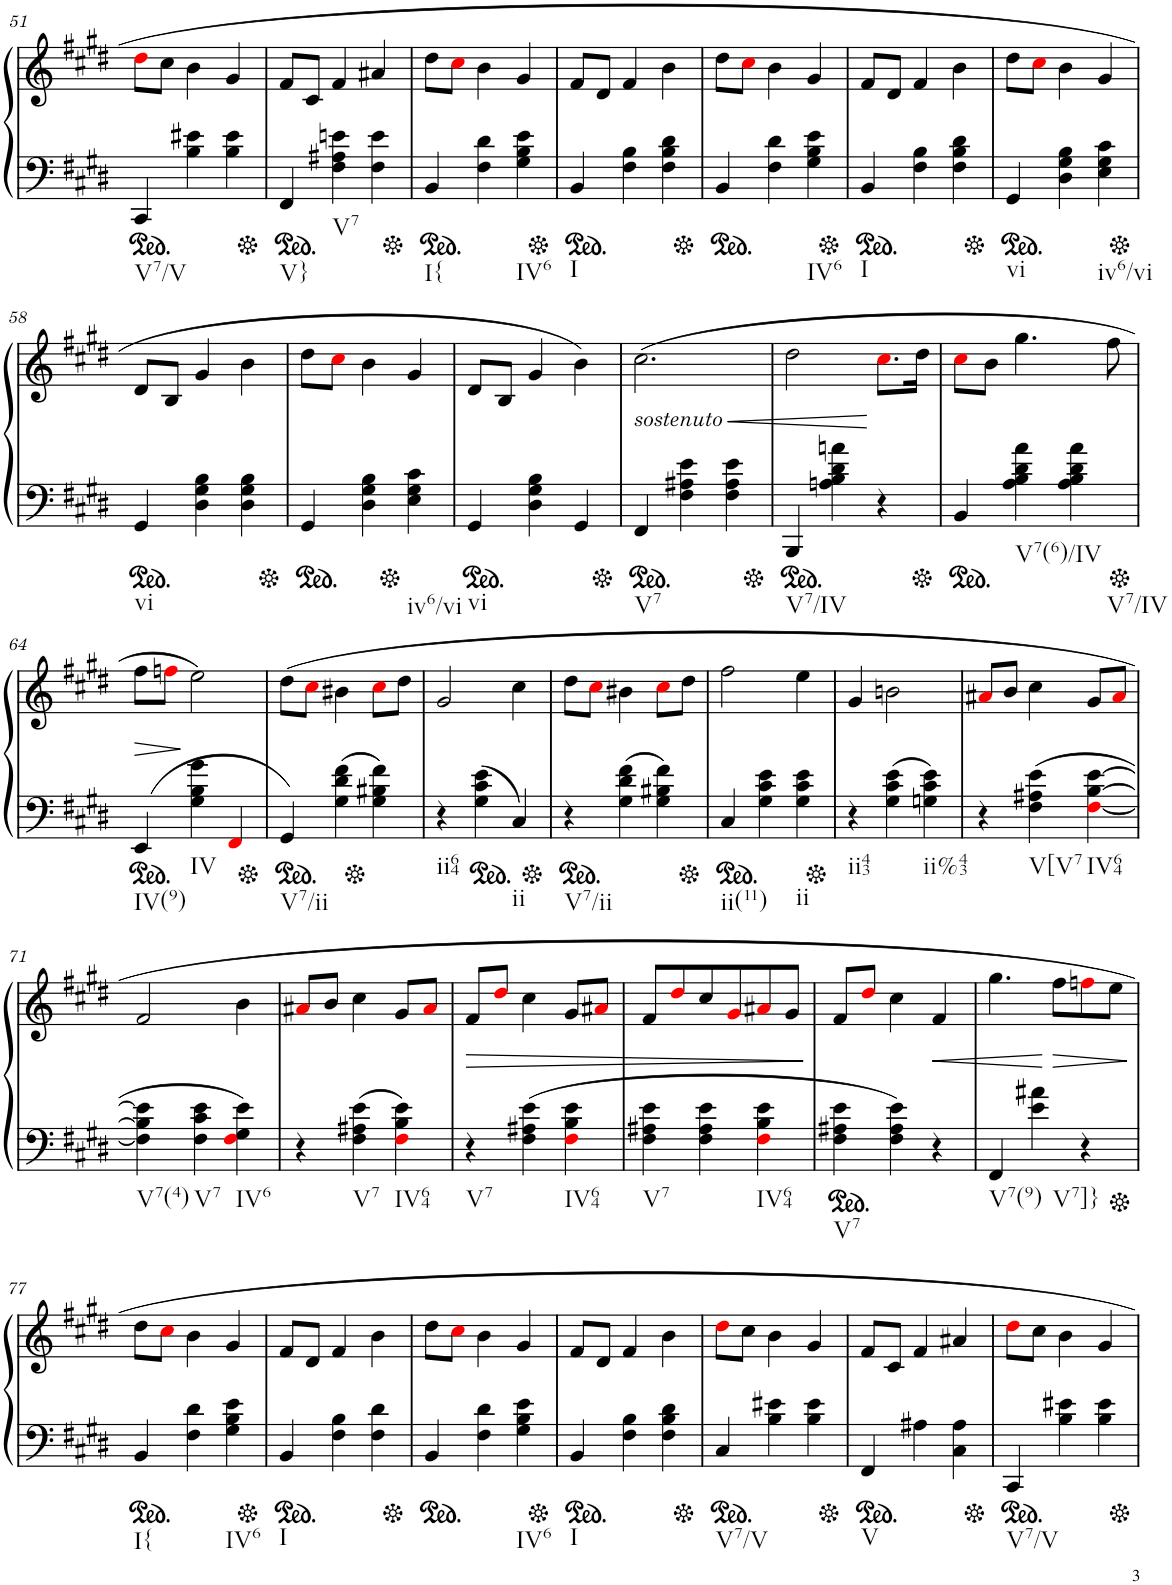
**kern	**kern	**dynam
*part2	*part1	*part1
*staff2	*staff1	*staff1
*I"piano	*I"piano	*
*I'Pno	*I'Pno	*
!!LO:PB:g=z
*clefG2	*clefG2	*
*k[f#c#g#d#]	*k[f#c#g#d#]	*
*c#:	*c#:	*
*M3/4	*M3/4	*
*ped	*	*
=51	=51	=51
!LO:TX:b:t=V7/V	!	!
4CC#/	8dd#i\L	.
.	8cc#\J	.
4B\ 4e#X\	4b\	.
4B\ 4e#\	4g#/	.
=52	=52	=52
*Xped	*	*
*ped	*	*
!LO:TX:b:t=V}	!	!
4FF#/	8f#/L	.
.	8c#/J	.
!LO:TX:b:t=V7	!	!
4F#\ 4A#X\ 4en\	4f#/	.
4F#\ 4e\	4a#X/	.
=53	=53	=53
*Xped	*	*
*ped	*	*
!LO:TX:b:t=I{	!	!
4BB/	8dd#\L	.
.	8cc#i\J	.
4F#\ 4d#\	4b\	.
!LO:TX:b:t=IV6	!	!
4G#\ 4B\ 4e\	4g#/	.
=54	=54	=54
*Xped	*	*
*ped	*	*
!LO:TX:b:t=I	!	!
4BB/	8f#/L	.
.	8d#/J	.
4F#\ 4B\	4f#/	.
4F#\ 4B\ 4d#\	4b\	.
=55	=55	=55
*Xped	*	*
*ped	*	*
4BB/	8dd#\L	.
.	8cc#i\J	.
4F#\ 4d#\	4b\	.
!LO:TX:b:t=IV6	!	!
4G#\ 4B\ 4e\	4g#/	.
=56	=56	=56
*Xped	*	*
*ped	*	*
!LO:TX:b:t=I	!	!
4BB/	8f#/L	.
.	8d#/J	.
4F#\ 4B\	4f#/	.
4F#\ 4B\ 4d#\	4b\	.
=57	=57	=57
*Xped	*	*
*ped	*	*
!LO:TX:b:t=vi	!	!
4GG#/	8dd#\L	.
.	8cc#i\J	.
4D#\ 4G#\ 4B\	4b\	.
!LO:TX:b:t=iv6/vi	!	!
4E\ 4G#\ 4c#\	4g#/	.
!!LO:LB:g=z
=58	=58	=58
*Xped	*	*
*ped	*	*
!LO:TX:b:t=vi	!	!
4GG#/	8d#/L	.
.	8B/J	.
4D#\ 4G#\ 4B\	4g#/	.
4D#\ 4G#\ 4B\	4b\	.
=59	=59	=59
*Xped	*	*
*ped	*	*
4GG#/	8dd#\L	.
.	8cc#i\J	.
4D#\ 4G#\ 4B\	4b\	.
*Xped	*	*
!LO:TX:b:t=iv6/vi	!	!
4E\ 4G#\ 4c#\	4g#/	.
=60	=60	=60
*ped	*	*
!LO:TX:b:t=vi	!	!
4GG#/	8d#/L	.
.	8B/J	.
4D#\ 4G#\ 4B\	4g#/	.
4GG#/	4b\	.
=61	=61	=61
*Xped	*	*
*ped	*	*
!	!LO:TX:b:i:t=sostenuto	!
!LO:TX:b:t=V7	!	!
!	!	!LO:HP:b
4FF#/	(2.cc#\	<
4F#\ 4A#X\ 4e\	.	.
4F#\ 4A#\ 4e\	.	.
=62	=62	=62
*Xped	*	*
*ped	*	*
!LO:TX:b:t=V7/IV	!	!
4BBB/	2dd#\	.
4An\ 4B\ 4d#\ 4an\	.	.
4r	8.cc#i\L	.
.	16dd#\Jk	.
=63	=63	=63
*Xped	*	*
*ped	*	*
4BB/	8cc#i\L	.
.	8b\J	.
!LO:TX:b:t=V7(6)/IV	!	!
4A\ 4B\ 4d#\ 4a\	4.gg#\	.
!LO:TX:b:t=V7/IV	!	!
4A\ 4B\ 4d#\ 4a\	.	.
.	8ff#\	.
!!LO:LB:g=z
=64	=64	=64
*Xped	*	*
*ped	*	*
!LO:TX:b:t=IV(9)	!	!
!	!	!LO:HP:b
(4EE/	8ff#\L	>
.	8ffni\J	.
!LO:TX:b:t=IV	!	!
4G#\ 4B\ 4g#\	2ee\)	[
4FF#i/	.	.
=65	=65	=65
*Xped	*	*
*ped	*	*
!LO:TX:b:t=V7/ii	!	!
4GG#/)	8dd#\L	.
.	8cc#i\J	.
(4G#\ 4d#\ 4f#\	4b#X\	.
*Xped	*	*
4G#\ 4B#X\ 4f#\)	8cc#i\L	.
.	8dd#\J	.
=66	=66	=66
!LO:TX:b:t=ii64	!	!
4r	2g#/	.
*ped	*	*
(4G#\ 4c#\ 4e\	.	.
!LO:TX:b:t=ii	!	!
4C#/)	4cc#\	.
=67	=67	=67
*Xped	*	*
*ped	*	*
!LO:TX:b:t=V7/ii	!	!
4r	8dd#\L	.
.	8cc#i\J	.
(4G#\ 4d#\ 4f#\	4b#X\	.
4G#\ 4B#X\ 4f#\)	8cc#i\L	.
.	8dd#\J	.
=68	=68	=68
*Xped	*	*
*ped	*	*
!LO:TX:b:t=ii(11)	!	!
4C#/	2ff#\	.
4G#\ 4c#\ 4e\	.	.
!LO:TX:b:t=ii	!	!
4G#\ 4c#\ 4e\	4ee\	.
=69	=69	=69
*Xped	*	*
!LO:TX:b:t=ii43	!	!
4r	4g#/	.
(4G#\ 4c#\ 4e\	2bn\	.
!LO:TX:b:t=ii%43	!	!
4Gn\ 4c#\ 4e\)	.	.
=70	=70	=70
4r	8a#Xi/L	.
.	8b/J	.
!LO:TX:b:t=V[V7	!	!
(4F#\ 4A#X\ 4e\	4cc#\	.
!LO:TX:b:t=IV64	!	!
[4F#i\ [4B\ [4e\	8g#/L	.
.	8a#i/J	.
!!LO:LB:g=z
=71	=71	=71
!LO:TX:b:t=V7(4)	!	!
4F#\] 4B\] 4e\]	2f#/	.
!LO:TX:b:t=V7	!	!
4F#\ 4c#\ 4e\	.	.
!LO:TX:b:t=IV6	!	!
4F#i\ 4G#\ 4e\)	4b\	.
=72	=72	=72
4r	8a#Xi/L	.
.	8b/J	.
!LO:TX:b:t=V7	!	!
(4F#\ 4A#X\ 4e\	4cc#\	.
!LO:TX:b:t=IV64	!	!
4F#i\ 4B\ 4e\)	8g#/L	.
.	8a#i/J	.
=73	=73	=73
!LO:TX:b:t=V7	!	!
!	!	!LO:HP:b
4r	8f#/L	>
.	8dd#i/J	.
(4F#\ 4A#X\ 4e\	4cc#\	.
!LO:TX:b:t=IV64	!	!
4F#i\ 4B\ 4e\	8g#/L	.
.	8a#Xi/J	.
=74	=74	=74
!LO:TX:b:t=V7	!	!
4F#\ 4A#X\ 4e\	8f#/L	.
.	8dd#i/	.
4F#\ 4A#\ 4e\	8cc#/	.
.	8g#i/	.
!LO:TX:b:t=IV64	!	!
4F#i\ 4B\ 4e\	8a#Xi/	.
.	8g#/J	.
.	.	]
=75	=75	=75
*ped	*	*
!LO:TX:b:t=V7	!	!
4F#\ 4A#X\ 4e\	8f#/L	.
.	8dd#i/J	.
4F#\ 4A#\ 4e\)	4cc#\	.
!	!	!LO:HP:b
4r	4f#/	<
=76	=76	=76
!LO:TX:b:t=V7(9)	!	!
4FF#/	4.gg#\	.
!LO:TX:b:t=V7]}	!	!
4e\ 4a#X\	.	.
.	8ff#\L	]
4r	8ffni\	.
.	8ee\J	.
.	.	[
!!LO:LB:g=z
=77	=77	=77
*Xped	*	*
*ped	*	*
!LO:TX:b:t=I{	!	!
4BB/	8dd#\L	.
.	8cc#i\J	.
4F#\ 4d#\	4b\	.
!LO:TX:b:t=IV6	!	!
4G#\ 4B\ 4e\	4g#/	.
=78	=78	=78
*Xped	*	*
*ped	*	*
!LO:TX:b:t=I	!	!
4BB/	8f#/L	.
.	8d#/J	.
4F#\ 4B\	4f#/	.
4F#\ 4d#\	4b\	.
=79	=79	=79
*Xped	*	*
*ped	*	*
4BB/	8dd#\L	.
.	8cc#i\J	.
4F#\ 4d#\	4b\	.
!LO:TX:b:t=IV6	!	!
4G#\ 4B\ 4e\	4g#/	.
=80	=80	=80
*Xped	*	*
*ped	*	*
!LO:TX:b:t=I	!	!
4BB/	8f#/L	.
.	8d#/J	.
4F#\ 4B\	4f#/	.
4F#\ 4B\ 4d#\	4b\	.
=81	=81	=81
*Xped	*	*
*ped	*	*
!LO:TX:b:t=V7/V	!	!
4C#/	8dd#i\L	.
.	8cc#\J	.
4B\ 4e#X\	4b\	.
4B\ 4e#\	4g#/	.
=82	=82	=82
*Xped	*	*
*ped	*	*
!LO:TX:b:t=V	!	!
4FF#/	8f#/L	.
.	8c#/J	.
4A#X\	4f#/	.
4C#\ 4A#\	4a#X/	.
=83	=83	=83
*Xped	*	*
*ped	*	*
!LO:TX:b:t=V7/V	!	!
4CC#/	8dd#i\L	.
.	8cc#\J	.
4B\ 4e#X\	4b\	.
4B\ 4e#\	4g#/	.
*Xped	*	*
=	=	=
*-	*-	*-
